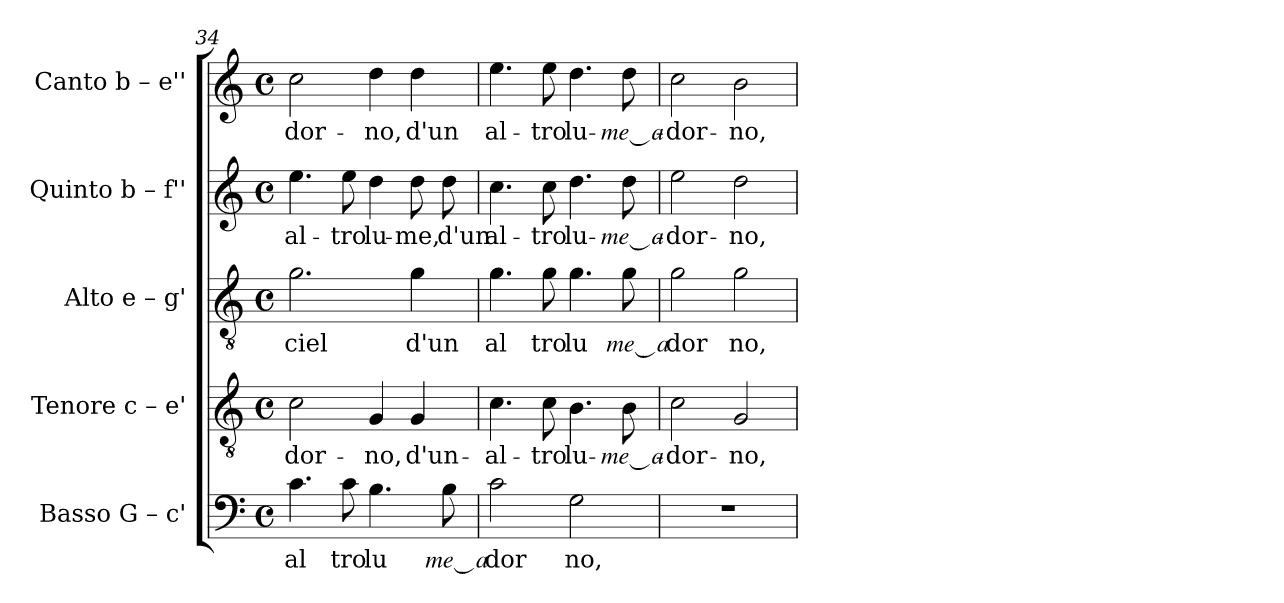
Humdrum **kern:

**kern	**text	**kern	**text	**kern	**text	**kern	**text	**kern	**text
*part5	*part5	*part4	*part4	*part3	*part3	*part2	*part2	*part1	*part1
*staff5	*staff5	*staff4	*staff4	*staff3	*staff3	*staff2	*staff2	*staff1	*staff1
*I"Basso  G – c'	*	*I"Tenore  c – e'	*	*I"Alto  e – g'	*	*I"Quinto  b – f''	*	*I"Canto  b – e''	*
*clefF4	*	*clefGv2	*	*clefGv2	*	*clefG2	*	*clefG2	*
*k[]	*	*k[]	*	*k[]	*	*k[]	*	*k[]	*
*C:	*	*C:	*	*C:	*	*C:	*	*C:	*
*M4/4	*	*M4/4	*	*M4/4	*	*M4/4	*	*M4/4	*
*met(c)	*	*met(c)	*	*met(c)	*	*met(c)	*	*met(c)	*
=34	=34	=34	=34	=34	=34	=34	=34	=34	=34
!	!LO:LY:b:rj	!	!LO:LY:b:cj	!	!LO:LY:b:cj	!	!LO:LY:b:rj	!	!LO:LY:b:rj
4.c\	al	2c\	-dor-	2.g\	ciel	4.ee\	al-	2cc\	-dor-
!	!LO:LY:b:rj	!	!	!	!	!	!LO:LY:b:rj	!	!
8c\	tro	.	.	.	.	8ee\	-tro	.	.
!	!LO:LY:b:rj	!	!LO:LY:b:cj	!	!	!	!LO:LY:b:rj	!	!LO:LY:b:rj
4.B\	lu	4G/	-no,	.	.	4dd\	lu-	4dd\	-no,
!	!	!	!LO:LY:b:cj	!	!LO:LY:b:cj	!	!LO:LY:b:rj	!	!LO:LY:b:rj
.	.	4G/	d'un-	4g\	d'un	8dd\	-me,	4dd\	d'un
!	!LO:LY:b:rj	!	!	!	!	!	!LO:LY:b:rj	!	!
8B\	me‿a	.	.	.	.	8dd\	d'un	.	.
=35	=35	=35	=35	=35	=35	=35	=35	=35	=35
!	!LO:LY:b:rj	!	!LO:LY:b:cj	!	!LO:LY:b:cj	!	!LO:LY:b:rj	!	!LO:LY:b:rj
2c\	dor	4.c\	-al-	4.g\	al	4.cc\	al-	4.ee\	al-
!	!	!	!LO:LY:b:cj	!	!LO:LY:b:cj	!	!LO:LY:b:rj	!	!LO:LY:b:rj
.	.	8c\	-tro	8g\	tro	8cc\	-tro	8ee\	-tro
!	!LO:LY:b:rj	!	!LO:LY:b:cj	!	!LO:LY:b:cj	!	!LO:LY:b:rj	!	!LO:LY:b:rj
2G\	no,	4.B\	lu-	4.g\	lu	4.dd\	lu-	4.dd\	lu-
!	!	!	!LO:LY:b:cj	!	!LO:LY:b:cj	!	!LO:LY:b:rj	!	!LO:LY:b:rj
.	.	8B\	-me‿a-	8g\	me‿a	8dd\	-me‿a-	8dd\	-me‿a-
=36	=36	=36	=36	=36	=36	=36	=36	=36	=36
!	!	!	!LO:LY:b:cj	!	!LO:LY:b:cj	!	!LO:LY:b:rj	!	!LO:LY:b:rj
1r	.	2c\	-dor-	2g\	dor	2ee\	-dor-	2cc\	-dor-
!	!	!	!LO:LY:b:cj	!	!LO:LY:b:cj	!	!LO:LY:b:rj	!	!LO:LY:b:rj
.	.	2G/	-no,	2g\	no,	2dd\	-no,	2b\	-no,
=	=	=	=	=	=	=	=	=	=
*-	*-	*-	*-	*-	*-	*-	*-	*-	*-
